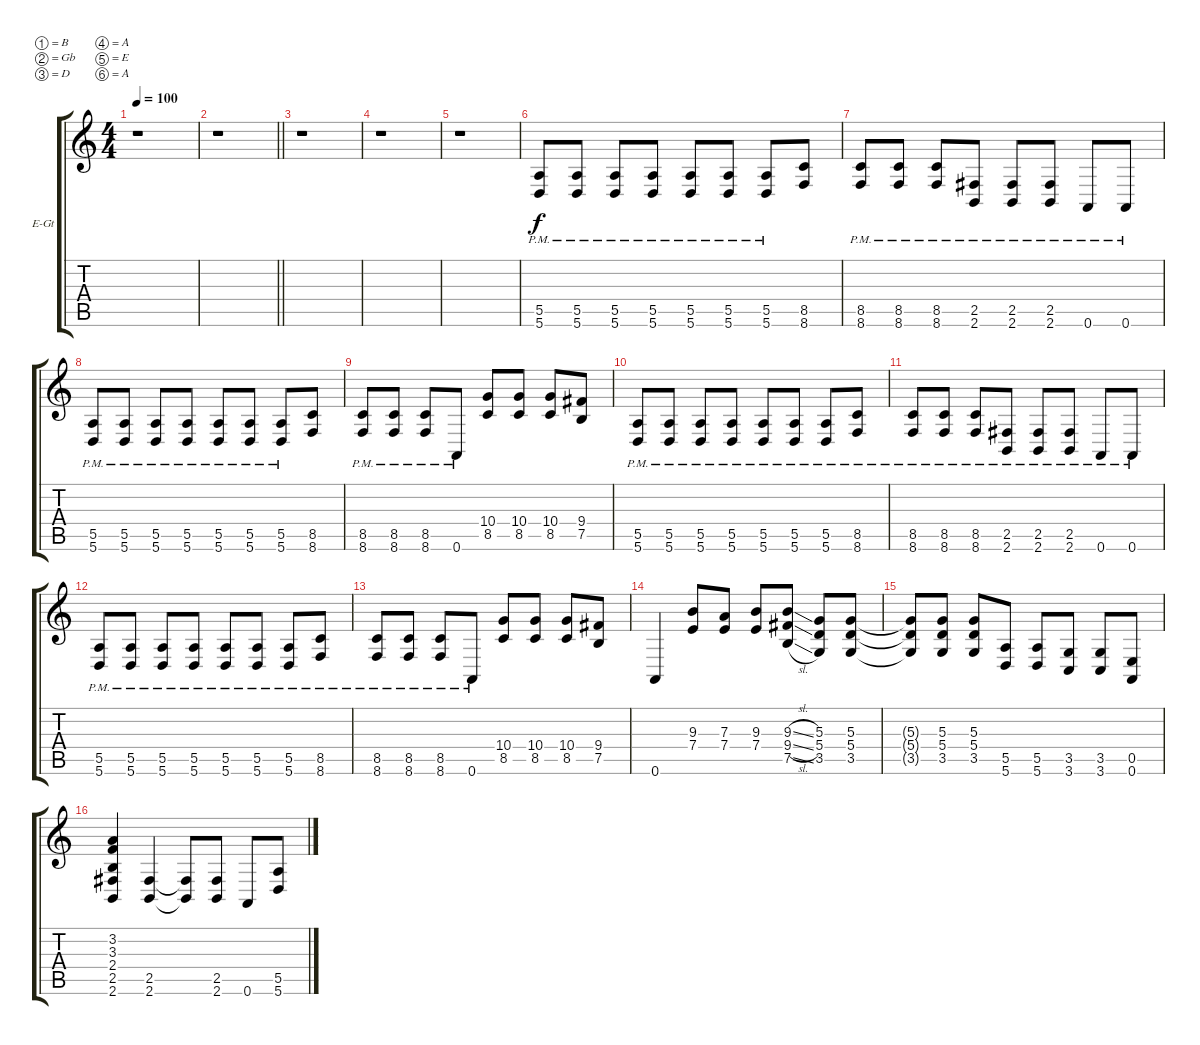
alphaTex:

\bracketExtendMode groupsimilarinstruments
\firstSystemTrackNameOrientation horizontal
\otherSystemsTrackNameOrientation horizontal
\track ("Mick Thomson" "E-Gt") {instrument distortionguitar}
\staff {score tabs}
\tuning (B3 Gb3 D3 A2 E2 A1)
\ts (4 4)
\tempo 100
\clef g2
\ks c
r.1{dy f} |
\barLineRight lightlight
r.1 |
r.1 |
r.1 |
r.1 |
(5.5{pm} 5.6{pm}).8 (5.5{pm} 5.6{pm}).8 (5.5{pm} 5.6{pm}).8 (5.5{pm} 5.6{pm}).8 (5.5{pm} 5.6{pm}).8 (5.5{pm} 5.6{pm}).8 (5.5{pm} 5.6{pm}).8 (8.5 8.6).8 |
(8.5{pm} 8.6{pm}).8 (8.5{pm} 8.6{pm}).8 (8.5{pm} 8.6{pm}).8 (2.5{pm} 2.6{pm}).8 (2.5{pm} 2.6{pm}).8 (2.5{pm} 2.6{pm}).8 0.6{pm}.8 0.6{pm}.8 |
(5.5{pm} 5.6{pm}).8 (5.5{pm} 5.6{pm}).8 (5.5{pm} 5.6{pm}).8 (5.5{pm} 5.6{pm}).8 (5.5{pm} 5.6{pm}).8 (5.5{pm} 5.6{pm}).8 (5.5{pm} 5.6{pm}).8 (8.5 8.6).8 |
(8.5{pm} 8.6{pm}).8 (8.5{pm} 8.6{pm}).8 (8.5{pm} 8.6{pm}).8 0.6{pm}.8 (10.4 8.5).8 (10.4 8.5).8 (10.4 8.5).8 (9.4 7.5).8 |
(5.5{pm} 5.6{pm}).8 (5.5{pm} 5.6{pm}).8 (5.5{pm} 5.6{pm}).8 (5.5{pm} 5.6{pm}).8 (5.5{pm} 5.6{pm}).8 (5.5{pm} 5.6{pm}).8 (5.5{pm} 5.6{pm}).8 (8.5{pm} 8.6{pm}).8 |
(8.5{pm} 8.6{pm}).8 (8.5{pm} 8.6{pm}).8 (8.5{pm} 8.6{pm}).8 (2.5{pm} 2.6{pm}).8 (2.5{pm} 2.6{pm}).8 (2.5{pm} 2.6{pm}).8 0.6{pm}.8 0.6{pm}.8 |
(5.5{pm} 5.6{pm}).8 (5.5{pm} 5.6{pm}).8 (5.5{pm} 5.6{pm}).8 (5.5{pm} 5.6{pm}).8 (5.5{pm} 5.6{pm}).8 (5.5{pm} 5.6{pm}).8 (5.5{pm} 5.6{pm}).8 (8.5{pm} 8.6{pm}).8 |
(8.5{pm} 8.6{pm}).8 (8.5{pm} 8.6{pm}).8 (8.5{pm} 8.6{pm}).8 0.6{pm}.8 (10.4 8.5).8 (10.4 8.5).8 (10.4 8.5).8 (9.4 7.5).8 |
0.6.4 (9.3 7.4).8 (7.3 7.4).8 (9.3 7.4).8 (9.3{sl} 9.4{sl} 7.5{sl}).8 (5.3 5.4 3.5).8 (5.3 5.4 3.5).8 |
(5.3{t} 5.4{t} 3.5{t}).8 (5.3 5.4 3.5).8 (5.3 5.4 3.5).8 (5.5 5.6).8 (5.5 5.6).8 (3.5 3.6).8 (3.5 3.6).8 (0.5 0.6).8 |
(3.2 3.3 2.4 2.5 2.6).4 (2.5 2.6).4 (2.5{t} 2.6{t}).8 (2.5 2.6).8 0.6.8 (5.5 5.6).8
